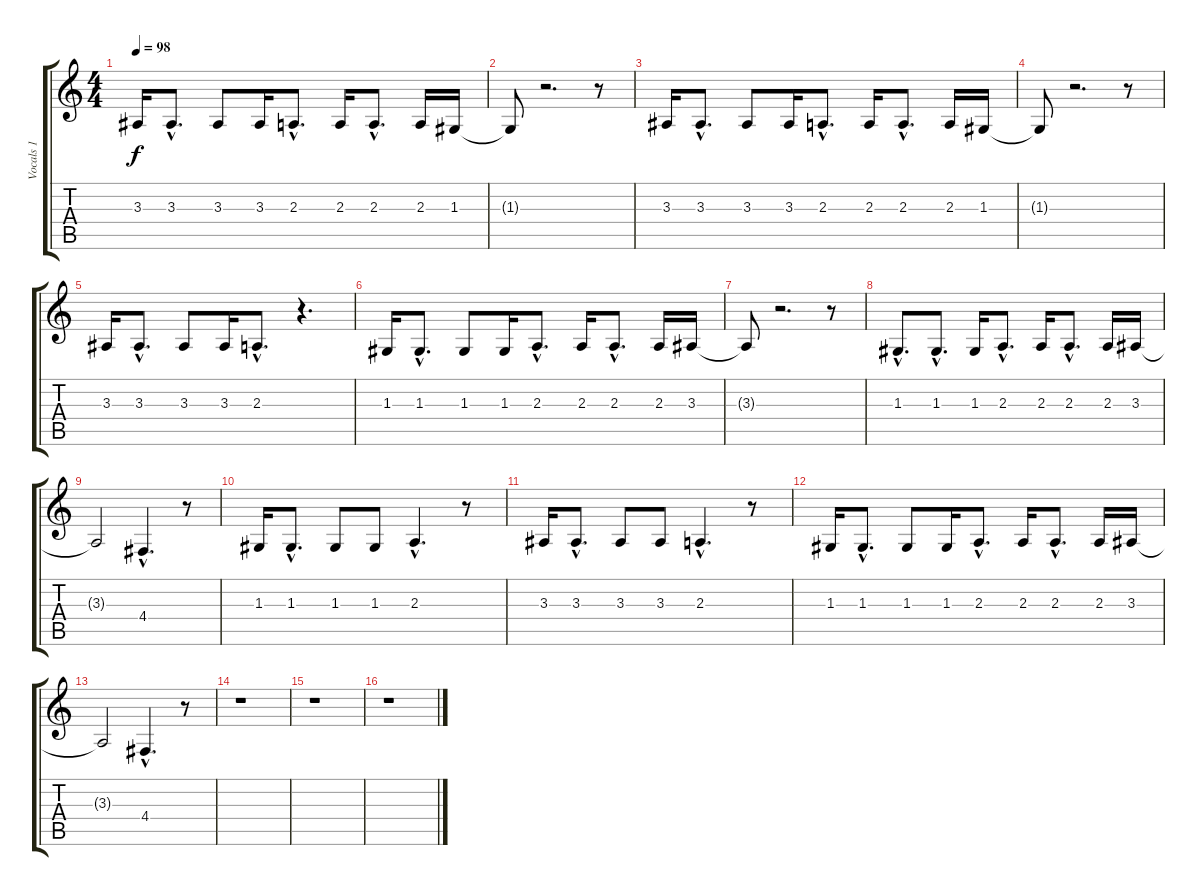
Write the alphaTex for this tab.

\track ("Vocals 1" "Vocals 1") {instrument brightacousticpiano}
\staff {score tabs}
\tuning (E4 B3 G3 D3 A2 E2) {hide}
\ts (4 4)
\tempo 98
\clef g2
\ks c
3.3.16{dy f} 3.3{hac}.8{d} 3.3.8 3.3.16 2.3{hac}.8{d} 2.3.16 2.3{hac}.8{d} 2.3.16 1.3.16 |
1.3{t}.8 r.2{d} r.8 |
3.3.16 3.3{hac}.8{d} 3.3.8 3.3.16 2.3{hac}.8{d} 2.3.16 2.3{hac}.8{d} 2.3.16 1.3.16 |
1.3{t}.8 r.2{d} r.8 |
3.3.16 3.3{hac}.8{d} 3.3.8 3.3.16 2.3{hac}.8{d} r.4{d} |
1.3.16 1.3{hac}.8{d} 1.3.8 1.3.16 2.3{hac}.8{d} 2.3.16 2.3{hac}.8{d} 2.3.16 3.3.16 |
3.3{t}.8 r.2{d} r.8 |
1.3{hac}.8{d} 1.3{hac}.8{d} 1.3.16 2.3{hac}.8{d} 2.3.16 2.3{hac}.8{d} 2.3.16 3.3.16 |
3.3{t}.2 4.4{hac}.4{d} r.8 |
1.3.16 1.3{hac}.8{d} 1.3.8 1.3.8 2.3{hac}.4{d} r.8 |
3.3.16 3.3{hac}.8{d} 3.3.8 3.3.8 2.3{hac}.4{d} r.8 |
1.3.16 1.3{hac}.8{d} 1.3.8 1.3.16 2.3{hac}.8{d} 2.3.16 2.3{hac}.8{d} 2.3.16 3.3.16 |
3.3{t}.2 4.4{hac}.4{d} r.8 |
r.1 |
r.1 |
r.1
